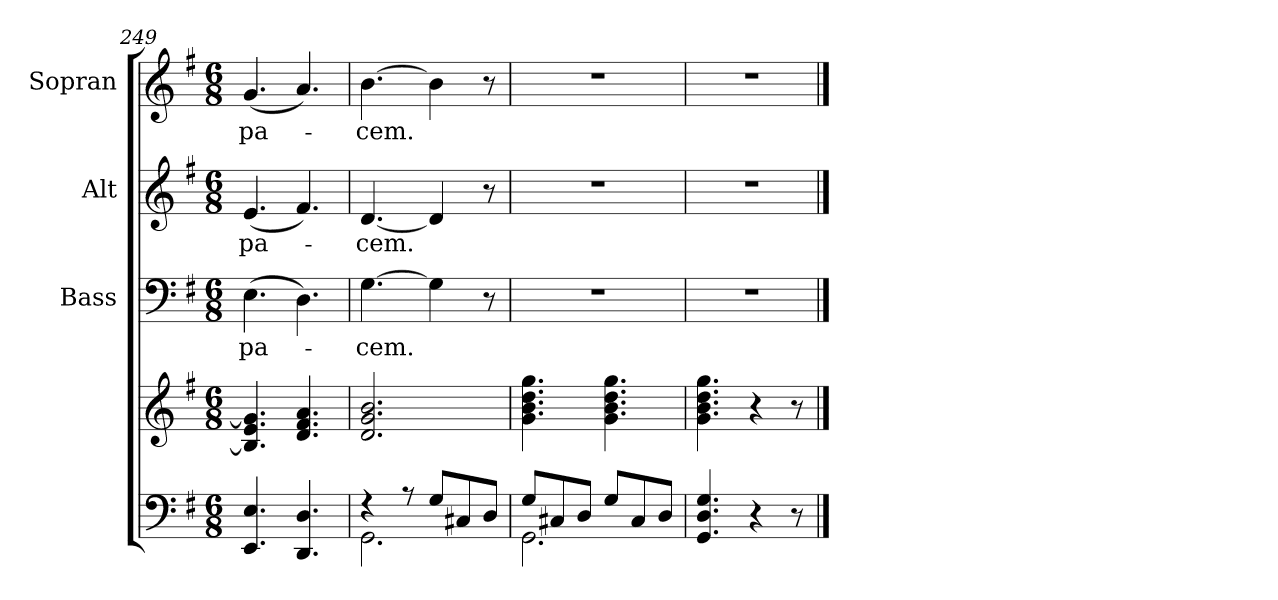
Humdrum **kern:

**kern	**kern	**kern	**text	**kern	**text	**kern	**text
*part4	*part4	*part3	*part3	*part2	*part2	*part1	*part1
*staff5	*staff4	*staff3	*staff3	*staff2	*staff2	*staff1	*staff1
*	*	*I"Bass	*	*I"Alt	*	*I"Sopran	*
*	*	*I'B.	*	*I'A.	*	*I'S.	*
*clefF4	*clefG2	*clefF4	*	*clefG2	*	*clefG2	*
*k[f#]	*k[f#]	*k[f#]	*	*k[f#]	*	*k[f#]	*
*G:	*G:	*G:	*	*G:	*	*G:	*
*M6/8	*M6/8	*M6/8	*	*M6/8	*	*M6/8	*
=249	=249	=249	=249	=249	=249	=249	=249
!	!	!	!LO:LY:b	!	!LO:LY:b	!	!LO:LY:b
4.EE/ 4.E/	4.B/] 4.e/ 4.g/]	(>4.E\	pa-	(<4.e/	pa-	(<4.g/	pa-
4.DD/ 4.D/	4.d/ 4.f#/ 4.a/	4.D\)	.	4.f#/)	.	4.a/)	.
=250	=250	=250	=250	=250	=250	=250	=250
*^	*	*	*	*	*	*	*
!	!	!	!	!LO:LY:b	!	!LO:LY:b	!	!LO:LY:b
4rF	2.GG\	2.d/ 2.g/ 2.b/	[4.G\	-cem.	[4.d/	-cem.	[4.b\	-cem.
8rG	.	.	.	.	.	.	.	.
8G/L	.	.	4G\]	.	4d/]	.	4b\]	.
8C#X/	.	.	.	.	.	.	.	.
8D/J	.	.	8r	.	8r	.	8r	.
=251	=251	=251	=251	=251	=251	=251	=251	=251
8G/L	2.GG\	4.g\ 4.b\ 4.dd\ 4.gg\	2.r	.	2.r	.	2.r	.
8C#X/	.	.	.	.	.	.	.	.
8D/J	.	.	.	.	.	.	.	.
8G/L	.	4.g\ 4.b\ 4.dd\ 4.gg\	.	.	.	.	.	.
8C#/	.	.	.	.	.	.	.	.
8D/J	.	.	.	.	.	.	.	.
*v	*v	*	*	*	*	*	*	*
=252	=252	=252	=252	=252	=252	=252	=252
4.GG/ 4.D/ 4.G/	4.g\ 4.b\ 4.dd\ 4.gg\	2.r	.	2.r	.	2.r	.
4r	4r	.	.	.	.	.	.
8r	8r	.	.	.	.	.	.
==	==	==	==	==	==	==	==
*-	*-	*-	*-	*-	*-	*-	*-
